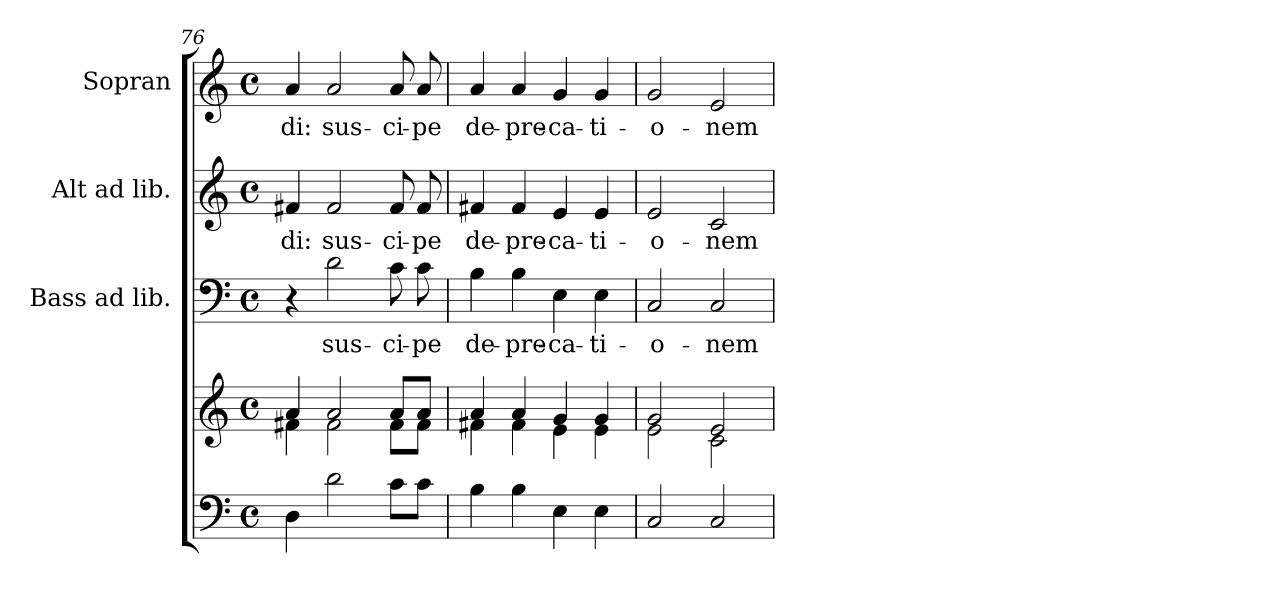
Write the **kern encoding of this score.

**kern	**kern	**kern	**text	**kern	**text	**kern	**text
*part4	*part4	*part3	*part3	*part2	*part2	*part1	*part1
*staff5	*staff4	*staff3	*staff3	*staff2	*staff2	*staff1	*staff1
*	*	*I"Bass ad lib.	*	*I"Alt ad lib.	*	*I"Sopran	*
*	*	*I'B.	*	*I'A.	*	*I'S.	*
*clefF4	*clefG2	*clefF4	*	*clefG2	*	*clefG2	*
*k[]	*k[]	*k[]	*	*k[]	*	*k[]	*
*C:	*C:	*C:	*	*C:	*	*C:	*
*M4/4	*M4/4	*M4/4	*	*M4/4	*	*M4/4	*
*met(c)	*met(c)	*met(c)	*	*met(c)	*	*met(c)	*
=76	=76	=76	=76	=76	=76	=76	=76
*	*^	*	*	*	*	*	*
!	!	!	!	!	!	!LO:LY:b	!	!LO:LY:b
4D\	4a/	4f#X\	4r	.	4f#X/	-di:	4a/	-di:
!	!	!	!	!LO:LY:b	!	!LO:LY:b	!	!LO:LY:b
2d\	2a/	2f#\	2d\	sus-	2f#/	sus-	2a/	sus-
!	!	!	!	!LO:LY:b	!	!LO:LY:b	!	!LO:LY:b
8c\L	8a/L	8f#\L	8c\	-ci-	8f#/	-ci-	8a/	-ci-
!	!	!	!	!LO:LY:b	!	!LO:LY:b	!	!LO:LY:b
8c\J	8a/J	8f#\J	8c\	-pe	8f#/	-pe	8a/	-pe
=77	=77	=77	=77	=77	=77	=77	=77	=77
!	!	!	!	!LO:LY:b	!	!LO:LY:b	!	!LO:LY:b
4B\	4a/	4f#X\	4B\	de-	4f#X/	de-	4a/	de-
!	!	!	!	!LO:LY:b	!	!LO:LY:b	!	!LO:LY:b
4B\	4a/	4f#\	4B\	-pre-	4f#/	-pre-	4a/	-pre-
!	!	!	!	!LO:LY:b	!	!LO:LY:b	!	!LO:LY:b
4E\	4g/	4e\	4E\	-ca-	4e/	-ca-	4g/	-ca-
!	!	!	!	!LO:LY:b	!	!LO:LY:b	!	!LO:LY:b
4E\	4g/	4e\	4E\	-ti-	4e/	-ti-	4g/	-ti-
!!LO:PB:g=z
=78	=78	=78	=78	=78	=78	=78	=78	=78
!	!	!	!	!LO:LY:b	!	!LO:LY:b	!	!LO:LY:b
2C/	2g/	2e\	2C/	-o-	2e/	-o-	2g/	-o-
!	!	!	!	!LO:LY:b	!	!LO:LY:b	!	!LO:LY:b
2C/	2e/	2c\	2C/	-nem	2c/	-nem	2e/	-nem
*	*v	*v	*	*	*	*	*	*
=	=	=	=	=	=	=	=
*-	*-	*-	*-	*-	*-	*-	*-
